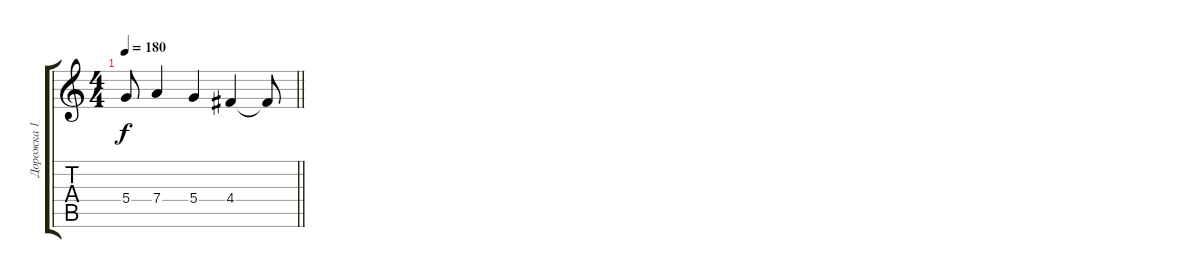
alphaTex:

\track ("Дорожка 1" "Дорожка 1") {instrument overdrivenguitar}
\staff {score tabs}
\tuning (E4 B3 G3 D3 A2 E2) {hide}
\ts (4 4)
\tempo 180
\clef g2
\barLineRight lightlight
\ks c
5.4.8{dy f} 7.4.4 5.4.4 4.4.4 4.4{t}.8
